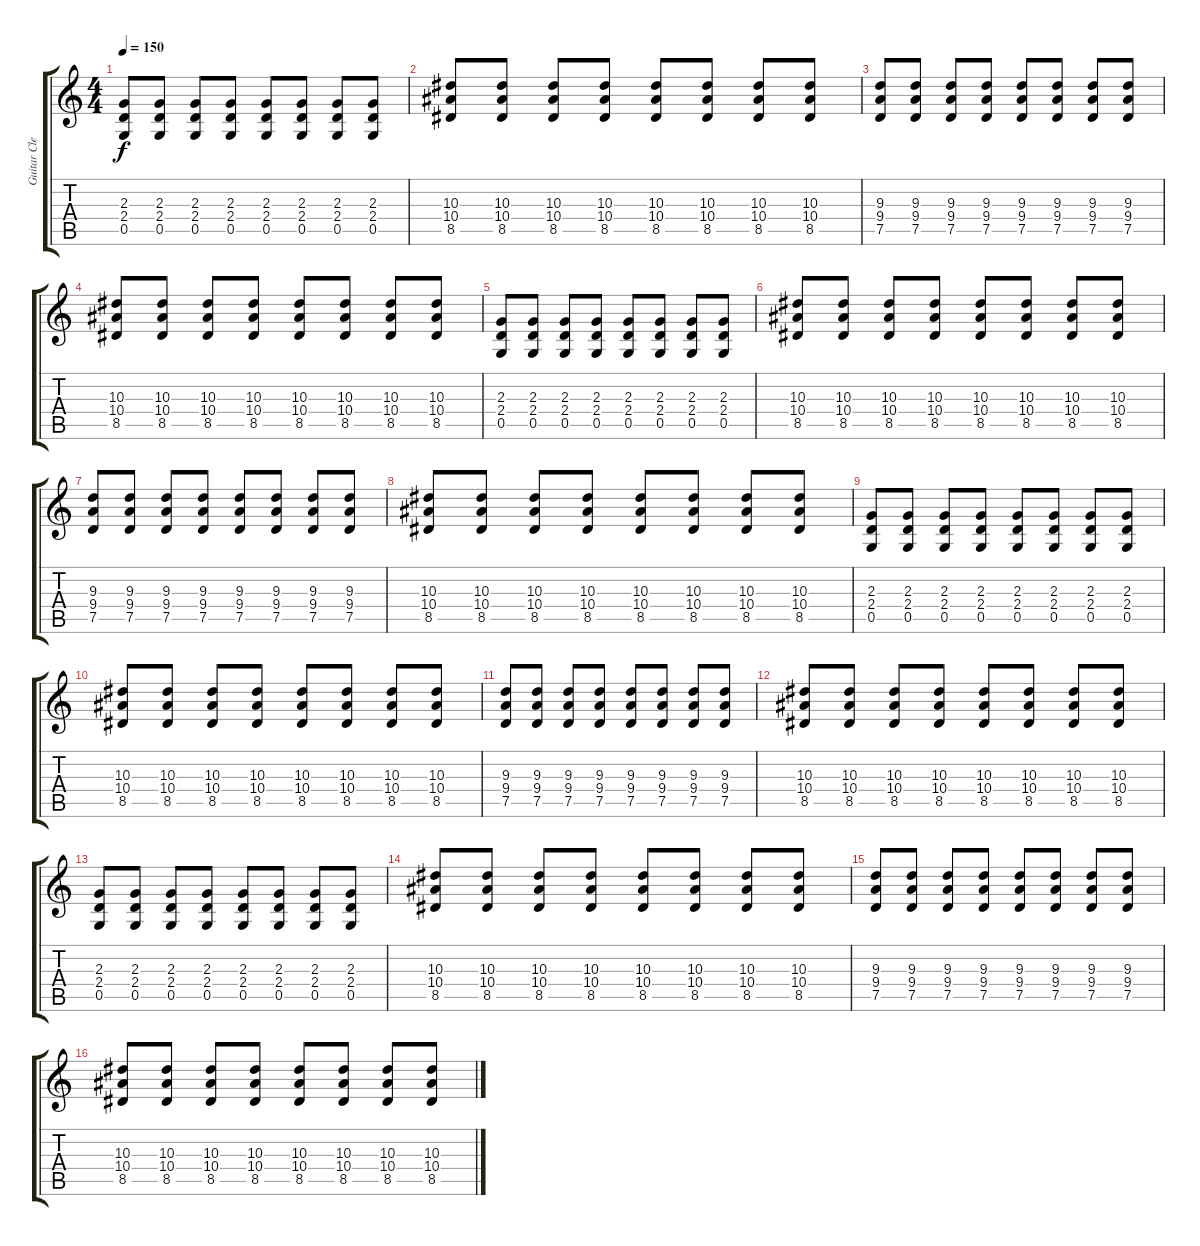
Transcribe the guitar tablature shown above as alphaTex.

\track ("Guitar Clean 2" "Guitar Cle") {instrument acousticguitarnylon}
\staff {score tabs}
\tuning (D4 A3 F3 C3 G2 C2) {hide}
\ts (4 4)
\tempo 150
\clef g2
\ks c
(2.3 2.4 0.5).8{dy f volume 10} (2.3 2.4 0.5).8 (2.3 2.4 0.5).8 (2.3 2.4 0.5).8 (2.3 2.4 0.5).8 (2.3 2.4 0.5).8 (2.3 2.4 0.5).8 (2.3 2.4 0.5).8 |
(10.3 10.4 8.5).8 (10.3 10.4 8.5).8 (10.3 10.4 8.5).8 (10.3 10.4 8.5).8 (10.3 10.4 8.5).8 (10.3 10.4 8.5).8 (10.3 10.4 8.5).8 (10.3 10.4 8.5).8 |
(9.3 9.4 7.5).8 (9.3 9.4 7.5).8 (9.3 9.4 7.5).8 (9.3 9.4 7.5).8 (9.3 9.4 7.5).8 (9.3 9.4 7.5).8 (9.3 9.4 7.5).8 (9.3 9.4 7.5).8 |
(10.3 10.4 8.5).8 (10.3 10.4 8.5).8 (10.3 10.4 8.5).8 (10.3 10.4 8.5).8 (10.3 10.4 8.5).8 (10.3 10.4 8.5).8 (10.3 10.4 8.5).8 (10.3 10.4 8.5).8 |
(2.3 2.4 0.5).8 (2.3 2.4 0.5).8 (2.3 2.4 0.5).8 (2.3 2.4 0.5).8 (2.3 2.4 0.5).8 (2.3 2.4 0.5).8 (2.3 2.4 0.5).8 (2.3 2.4 0.5).8 |
(10.3 10.4 8.5).8 (10.3 10.4 8.5).8 (10.3 10.4 8.5).8 (10.3 10.4 8.5).8 (10.3 10.4 8.5).8 (10.3 10.4 8.5).8 (10.3 10.4 8.5).8 (10.3 10.4 8.5).8 |
(9.3 9.4 7.5).8 (9.3 9.4 7.5).8 (9.3 9.4 7.5).8 (9.3 9.4 7.5).8 (9.3 9.4 7.5).8 (9.3 9.4 7.5).8 (9.3 9.4 7.5).8 (9.3 9.4 7.5).8 |
(10.3 10.4 8.5).8 (10.3 10.4 8.5).8 (10.3 10.4 8.5).8 (10.3 10.4 8.5).8 (10.3 10.4 8.5).8 (10.3 10.4 8.5).8 (10.3 10.4 8.5).8 (10.3 10.4 8.5).8 |
(2.3 2.4 0.5).8 (2.3 2.4 0.5).8 (2.3 2.4 0.5).8 (2.3 2.4 0.5).8 (2.3 2.4 0.5).8 (2.3 2.4 0.5).8 (2.3 2.4 0.5).8 (2.3 2.4 0.5).8 |
(10.3 10.4 8.5).8 (10.3 10.4 8.5).8 (10.3 10.4 8.5).8 (10.3 10.4 8.5).8 (10.3 10.4 8.5).8 (10.3 10.4 8.5).8 (10.3 10.4 8.5).8 (10.3 10.4 8.5).8 |
(9.3 9.4 7.5).8 (9.3 9.4 7.5).8 (9.3 9.4 7.5).8 (9.3 9.4 7.5).8 (9.3 9.4 7.5).8 (9.3 9.4 7.5).8 (9.3 9.4 7.5).8 (9.3 9.4 7.5).8 |
(10.3 10.4 8.5).8 (10.3 10.4 8.5).8 (10.3 10.4 8.5).8 (10.3 10.4 8.5).8 (10.3 10.4 8.5).8 (10.3 10.4 8.5).8 (10.3 10.4 8.5).8 (10.3 10.4 8.5).8 |
(2.3 2.4 0.5).8 (2.3 2.4 0.5).8 (2.3 2.4 0.5).8 (2.3 2.4 0.5).8 (2.3 2.4 0.5).8 (2.3 2.4 0.5).8 (2.3 2.4 0.5).8 (2.3 2.4 0.5).8 |
(10.3 10.4 8.5).8 (10.3 10.4 8.5).8 (10.3 10.4 8.5).8 (10.3 10.4 8.5).8 (10.3 10.4 8.5).8 (10.3 10.4 8.5).8 (10.3 10.4 8.5).8 (10.3 10.4 8.5).8 |
(9.3 9.4 7.5).8 (9.3 9.4 7.5).8 (9.3 9.4 7.5).8 (9.3 9.4 7.5).8 (9.3 9.4 7.5).8 (9.3 9.4 7.5).8 (9.3 9.4 7.5).8 (9.3 9.4 7.5).8 |
(10.3 10.4 8.5).8 (10.3 10.4 8.5).8 (10.3 10.4 8.5).8 (10.3 10.4 8.5).8 (10.3 10.4 8.5).8 (10.3 10.4 8.5).8 (10.3 10.4 8.5).8 (10.3 10.4 8.5).8
